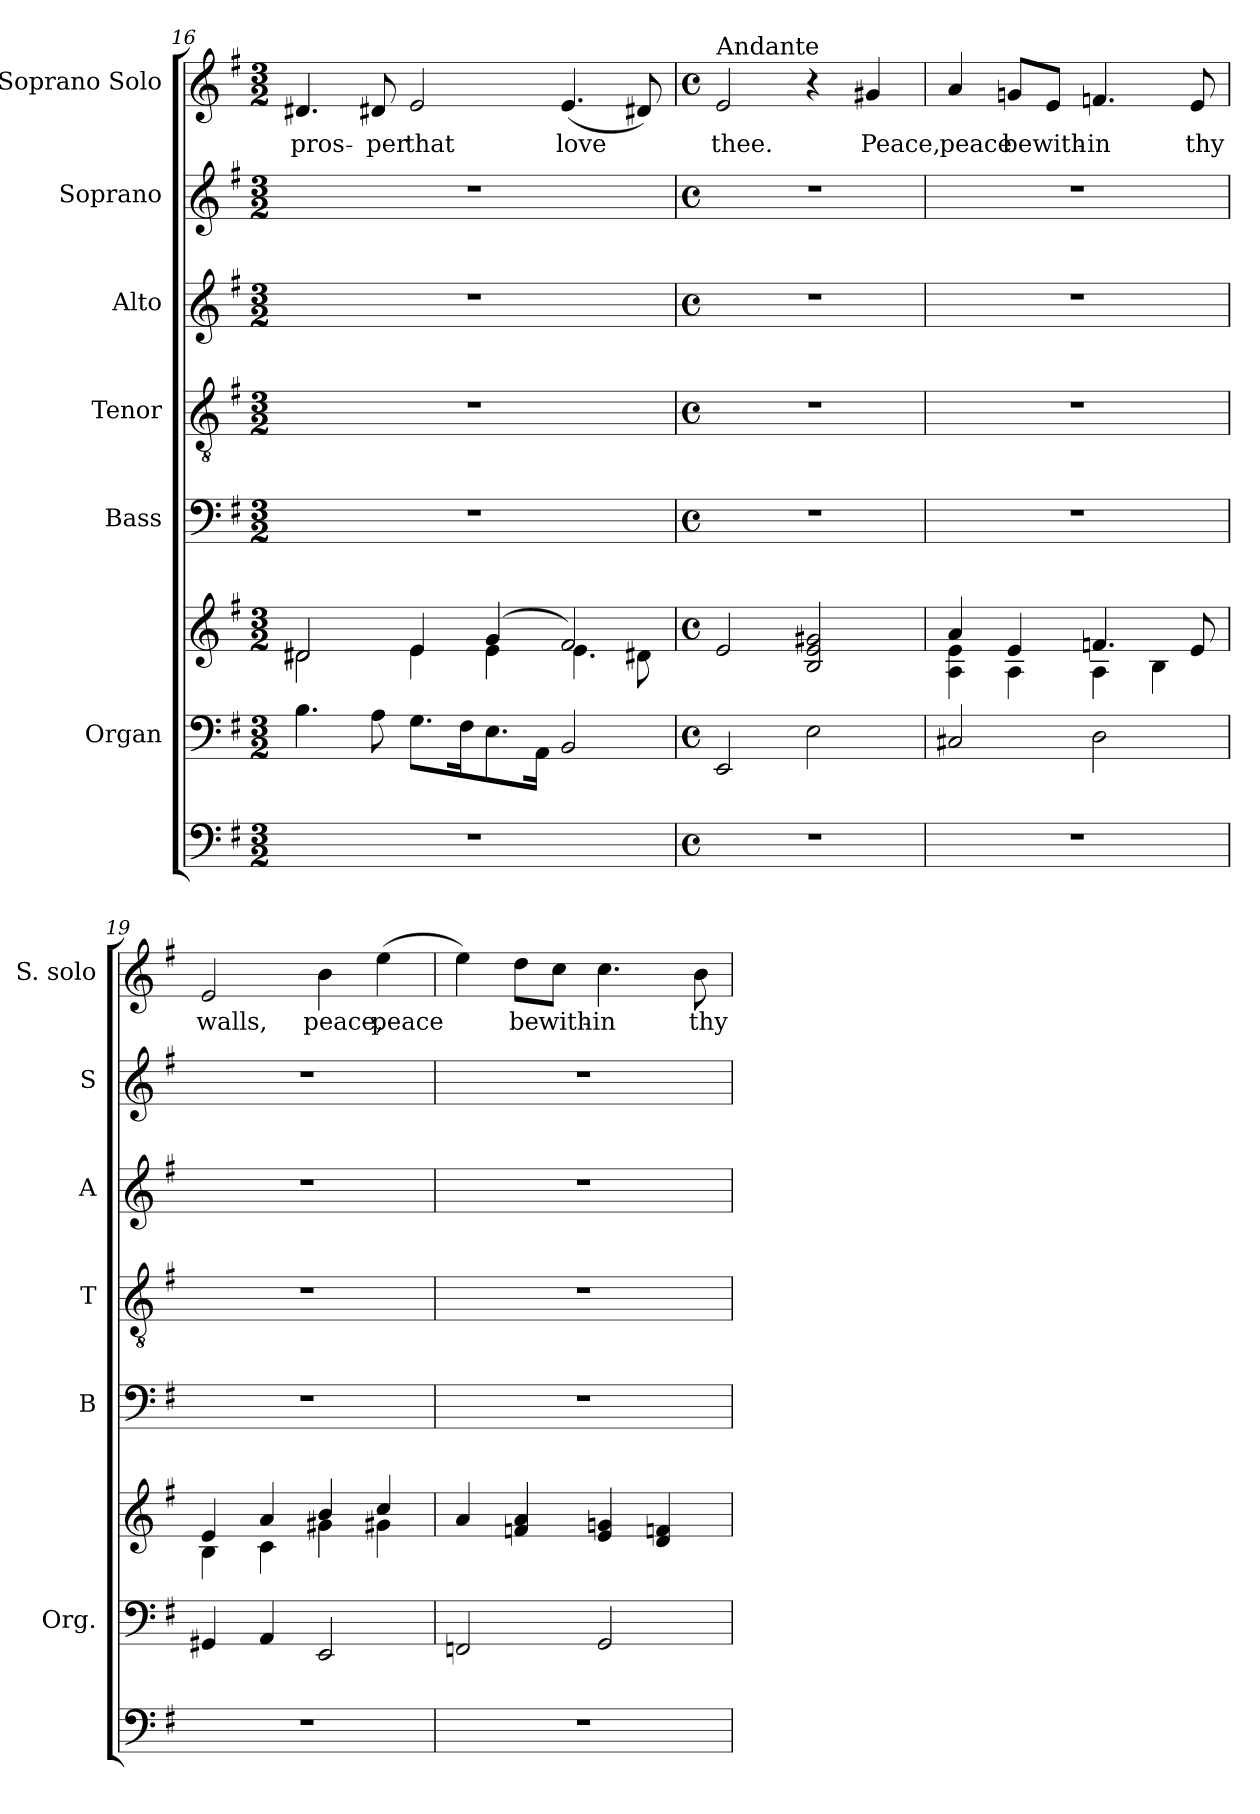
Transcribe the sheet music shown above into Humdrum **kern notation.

**kern	**kern	**kern	**kern	**kern	**kern	**kern	**kern	**text
*part7	*part6	*part6	*part5	*part4	*part3	*part2	*part1	*part1
*staff8	*staff7	*staff6	*staff5	*staff4	*staff3	*staff2	*staff1	*staff1
*	*I"Organ	*	*I"Bass	*I"Tenor	*I"Alto	*I"Soprano	*I"Soprano Solo	*
*	*I'Org.	*	*I'B	*I'T	*I'A	*I'S	*I'S. solo	*
*clefF4	*clefF4	*clefG2	*clefF4	*clefGv2	*clefG2	*clefG2	*clefG2	*
*k[f#]	*k[f#]	*k[f#]	*k[f#]	*k[f#]	*k[f#]	*k[f#]	*k[f#]	*
*G:	*G:	*G:	*G:	*G:	*G:	*G:	*G:	*
*M3/2	*M3/2	*M3/2	*M3/2	*M3/2	*M3/2	*M3/2	*M3/2	*
=16	=16	=16	=16	=16	=16	=16	=16	=16
*	*	*^	*	*	*	*	*	*
1.r	4.B\	2d#X/	2d#X\	1.r	1.r	1.r	1.r	4.d#X/	pros-
.	8A\	.	.	.	.	.	.	8d#X/	-per
.	8.G\L	4e/	4e\	.	.	.	.	2e/	that
.	16F#\k	.	.	.	.	.	.	.	.
.	8.E\	(<4g/	4e\	.	.	.	.	.	.
.	16AA\Jk	.	.	.	.	.	.	.	.
.	2BB/	2f#/)	4.e\	.	.	.	.	(4.e/	love
.	.	.	8d#X\	.	.	.	.	8d#X/)	.
*	*	*v	*v	*	*	*	*	*	*
=17	=17	=17	=17	=17	=17	=17	=17	=17
*M4/4	*M4/4	*M4/4	*M4/4	*M4/4	*M4/4	*M4/4	*M4/4	*
*met(c)	*met(c)	*met(c)	*met(c)	*met(c)	*met(c)	*met(c)	*met(c)	*
*	*	*^	*	*	*	*	*	*
!	!	!	!	!	!	!	!	!LO:TX:a:t=Andante	!
*	*	*v	*v	*	*	*	*	*	*
1r	2EE/	2e/	1r	1r	1r	1r	2e/	thee.
.	2E\	2B/ 2e/ 2g#X/	.	.	.	.	4r	.
.	.	.	.	.	.	.	4g#X/	Peace,
!!LO:PB:g=z
=18	=18	=18	=18	=18	=18	=18	=18	=18
*	*	*^	*	*	*	*	*	*
1r	2C#X/	4a/	4A\ 4e\	1r	1r	1r	1r	4a/	peace
.	.	4e/	4A\	.	.	.	.	8gn/L	be
.	.	.	.	.	.	.	.	8e/J	with-
.	2D\	4.fn/	4A\	.	.	.	.	4.fn/	-in
.	.	.	4B\	.	.	.	.	.	.
.	.	8e/	.	.	.	.	.	8e/	thy
=19	=19	=19	=19	=19	=19	=19	=19	=19	=19
1r	4GG#X/	4e/	4B\	1r	1r	1r	1r	2e/	walls,
.	4AA/	4a/	4c\	.	.	.	.	.	.
.	2EE/	4b/	4g#X\	.	.	.	.	4b\	peace,
.	.	4cc/	4g#X\	.	.	.	.	(4ee\	peace
*	*	*v	*v	*	*	*	*	*	*
=20	=20	=20	=20	=20	=20	=20	=20	=20
1r	2FFn/	4a/	1r	1r	1r	1r	4ee\)	.
.	.	4fn/ 4a/	.	.	.	.	8dd\L	be
.	.	.	.	.	.	.	8cc\J	with-
.	2GG/	4e/ 4gn/	.	.	.	.	4.cc\	-in
.	.	4d/ 4fn/	.	.	.	.	.	.
.	.	.	.	.	.	.	8b\	thy
=	=	=	=	=	=	=	=	=
*-	*-	*-	*-	*-	*-	*-	*-	*-
